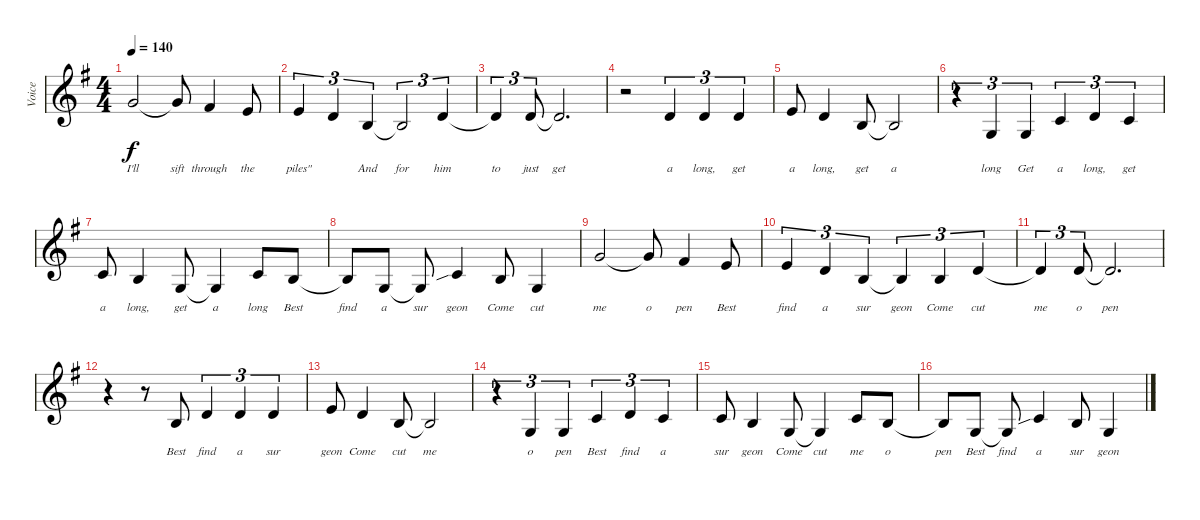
\track ("Voice" "Voice") {instrument lead6voice}
\staff {score}
\tuning (E4 B3 G3 D3 A2 E2) {hide}
\ts (4 4)
\tempo 140
\clef g2
\ks g
3.1.2{lyrics (0 "I'll") lyrics (1 "") lyrics (2 "") lyrics (3 "") lyrics (4 "") dy f} 3.1{t}.8{lyrics (0 "sift") lyrics (1 "") lyrics (2 "") lyrics (3 "") lyrics (4 "")} 2.1.4{lyrics (0 "through") lyrics (1 "") lyrics (2 "") lyrics (3 "") lyrics (4 "")} 0.1.8{lyrics (0 "the") lyrics (1 "") lyrics (2 "") lyrics (3 "") lyrics (4 "")} |
0.1.4{tu (3 2) lyrics (0 "piles\"") lyrics (1 "") lyrics (2 "") lyrics (3 "") lyrics (4 "")} 3.2.4{tu (3 2) lyrics (0 "") lyrics (1 "") lyrics (2 "") lyrics (3 "") lyrics (4 "")} 0.2.4{tu (3 2) lyrics (0 "And") lyrics (1 "") lyrics (2 "") lyrics (3 "") lyrics (4 "")} 0.2{t}.2{tu (3 2) lyrics (0 "for") lyrics (1 "") lyrics (2 "") lyrics (3 "") lyrics (4 "")} 3.2.4{tu (3 2) lyrics (0 "him") lyrics (1 "") lyrics (2 "") lyrics (3 "") lyrics (4 "")} |
3.2{t}.4{tu (3 2) lyrics (0 "to") lyrics (1 "") lyrics (2 "") lyrics (3 "") lyrics (4 "")} 3.2.8{tu (3 2) lyrics (0 "just") lyrics (1 "") lyrics (2 "") lyrics (3 "") lyrics (4 "")} 3.2{t}.2{d lyrics (0 "get") lyrics (1 "") lyrics (2 "") lyrics (3 "") lyrics (4 "")} |
r.2 3.2.4{tu (3 2) lyrics (0 "a") lyrics (1 "") lyrics (2 "") lyrics (3 "") lyrics (4 "")} 3.2.4{tu (3 2) lyrics (0 "long,") lyrics (1 "") lyrics (2 "") lyrics (3 "") lyrics (4 "")} 3.2.4{tu (3 2) lyrics (0 "get") lyrics (1 "") lyrics (2 "") lyrics (3 "") lyrics (4 "")} |
5.2.8{lyrics (0 "a") lyrics (1 "") lyrics (2 "") lyrics (3 "") lyrics (4 "")} 3.2.4{lyrics (0 "long,") lyrics (1 "") lyrics (2 "") lyrics (3 "") lyrics (4 "")} 4.3.8{lyrics (0 "get") lyrics (1 "") lyrics (2 "") lyrics (3 "") lyrics (4 "")} 4.3{t}.2{lyrics (0 "a") lyrics (1 "") lyrics (2 "") lyrics (3 "") lyrics (4 "")} |
r.4{tu (3 2)} 0.3.4{tu (3 2) lyrics (0 "long") lyrics (1 "") lyrics (2 "") lyrics (3 "") lyrics (4 "")} 0.3.4{tu (3 2) lyrics (0 "Get") lyrics (1 "") lyrics (2 "") lyrics (3 "") lyrics (4 "")} 1.2.4{tu (3 2) lyrics (0 "a") lyrics (1 "") lyrics (2 "") lyrics (3 "") lyrics (4 "")} 3.2.4{tu (3 2) lyrics (0 "long,") lyrics (1 "") lyrics (2 "") lyrics (3 "") lyrics (4 "")} 1.2.4{tu (3 2) lyrics (0 "get") lyrics (1 "") lyrics (2 "") lyrics (3 "") lyrics (4 "")} |
5.3.8{lyrics (0 "a") lyrics (1 "") lyrics (2 "") lyrics (3 "") lyrics (4 "")} 4.3.4{lyrics (0 "long,") lyrics (1 "") lyrics (2 "") lyrics (3 "") lyrics (4 "")} 0.3.8{lyrics (0 "get") lyrics (1 "") lyrics (2 "") lyrics (3 "") lyrics (4 "")} 0.3{t}.4{lyrics (0 "a") lyrics (1 "") lyrics (2 "") lyrics (3 "") lyrics (4 "")} 5.3.8{lyrics (0 "long") lyrics (1 "") lyrics (2 "") lyrics (3 "") lyrics (4 "")} 4.3.8{lyrics (0 "Best") lyrics (1 "") lyrics (2 "") lyrics (3 "") lyrics (4 "")} |
4.3{t}.8{lyrics (0 "find") lyrics (1 "") lyrics (2 "") lyrics (3 "") lyrics (4 "")} 0.3.8{lyrics (0 "a") lyrics (1 "") lyrics (2 "") lyrics (3 "") lyrics (4 "")} 0.3{t}.8{lyrics (0 "sur") lyrics (1 "") lyrics (2 "") lyrics (3 "") lyrics (4 "")} 5.3{sib}.4{lyrics (0 "geon") lyrics (1 "") lyrics (2 "") lyrics (3 "") lyrics (4 "")} 4.3.8{lyrics (0 "Come") lyrics (1 "") lyrics (2 "") lyrics (3 "") lyrics (4 "")} 0.3.4{lyrics (0 "cut") lyrics (1 "") lyrics (2 "") lyrics (3 "") lyrics (4 "")} |
3.1.2{lyrics (0 "me") lyrics (1 "") lyrics (2 "") lyrics (3 "") lyrics (4 "")} 3.1{t}.8{lyrics (0 "o") lyrics (1 "") lyrics (2 "") lyrics (3 "") lyrics (4 "")} 2.1.4{lyrics (0 "pen") lyrics (1 "") lyrics (2 "") lyrics (3 "") lyrics (4 "")} 0.1.8{lyrics (0 "Best") lyrics (1 "") lyrics (2 "") lyrics (3 "") lyrics (4 "")} |
0.1.4{tu (3 2) lyrics (0 "find") lyrics (1 "") lyrics (2 "") lyrics (3 "") lyrics (4 "")} 3.2.4{tu (3 2) lyrics (0 "a") lyrics (1 "") lyrics (2 "") lyrics (3 "") lyrics (4 "")} 0.2.4{tu (3 2) lyrics (0 "sur") lyrics (1 "") lyrics (2 "") lyrics (3 "") lyrics (4 "")} 0.2{t}.4{tu (3 2) lyrics (0 "geon") lyrics (1 "") lyrics (2 "") lyrics (3 "") lyrics (4 "")} 0.2.4{tu (3 2) lyrics (0 "Come") lyrics (1 "") lyrics (2 "") lyrics (3 "") lyrics (4 "")} 3.2.4{tu (3 2) lyrics (0 "cut") lyrics (1 "") lyrics (2 "") lyrics (3 "") lyrics (4 "")} |
3.2{t}.4{tu (3 2) lyrics (0 "me") lyrics (1 "") lyrics (2 "") lyrics (3 "") lyrics (4 "")} 3.2.8{tu (3 2) lyrics (0 "o") lyrics (1 "") lyrics (2 "") lyrics (3 "") lyrics (4 "")} 3.2{t}.2{d lyrics (0 "pen") lyrics (1 "") lyrics (2 "") lyrics (3 "") lyrics (4 "")} |
r.4 r.8 0.2.8{lyrics (0 "Best") lyrics (1 "") lyrics (2 "") lyrics (3 "") lyrics (4 "")} 3.2.4{tu (3 2) lyrics (0 "find") lyrics (1 "") lyrics (2 "") lyrics (3 "") lyrics (4 "")} 3.2.4{tu (3 2) lyrics (0 "a") lyrics (1 "") lyrics (2 "") lyrics (3 "") lyrics (4 "")} 3.2.4{tu (3 2) lyrics (0 "sur") lyrics (1 "") lyrics (2 "") lyrics (3 "") lyrics (4 "")} |
5.2.8{lyrics (0 "geon") lyrics (1 "") lyrics (2 "") lyrics (3 "") lyrics (4 "")} 3.2.4{lyrics (0 "Come") lyrics (1 "") lyrics (2 "") lyrics (3 "") lyrics (4 "")} 4.3.8{lyrics (0 "cut") lyrics (1 "") lyrics (2 "") lyrics (3 "") lyrics (4 "")} 4.3{t}.2{lyrics (0 "me") lyrics (1 "") lyrics (2 "") lyrics (3 "") lyrics (4 "")} |
r.4{tu (3 2)} 0.3.4{tu (3 2) lyrics (0 "o") lyrics (1 "") lyrics (2 "") lyrics (3 "") lyrics (4 "")} 0.3.4{tu (3 2) lyrics (0 "pen") lyrics (1 "") lyrics (2 "") lyrics (3 "") lyrics (4 "")} 5.3.4{tu (3 2) lyrics (0 "Best") lyrics (1 "") lyrics (2 "") lyrics (3 "") lyrics (4 "")} 3.2.4{tu (3 2) lyrics (0 "find") lyrics (1 "") lyrics (2 "") lyrics (3 "") lyrics (4 "")} 5.3.4{tu (3 2) lyrics (0 "a") lyrics (1 "") lyrics (2 "") lyrics (3 "") lyrics (4 "")} |
5.3.8{lyrics (0 "sur") lyrics (1 "") lyrics (2 "") lyrics (3 "") lyrics (4 "")} 4.3.4{lyrics (0 "geon") lyrics (1 "") lyrics (2 "") lyrics (3 "") lyrics (4 "")} 0.3.8{lyrics (0 "Come") lyrics (1 "") lyrics (2 "") lyrics (3 "") lyrics (4 "")} 0.3{t}.4{lyrics (0 "cut") lyrics (1 "") lyrics (2 "") lyrics (3 "") lyrics (4 "")} 5.3.8{lyrics (0 "me") lyrics (1 "") lyrics (2 "") lyrics (3 "") lyrics (4 "")} 4.3.8{lyrics (0 "o") lyrics (1 "") lyrics (2 "") lyrics (3 "") lyrics (4 "")} |
4.3{t}.8{lyrics (0 "pen") lyrics (1 "") lyrics (2 "") lyrics (3 "") lyrics (4 "")} 0.3.8{lyrics (0 "Best") lyrics (1 "") lyrics (2 "") lyrics (3 "") lyrics (4 "")} 0.3{t}.8{lyrics (0 "find") lyrics (1 "") lyrics (2 "") lyrics (3 "") lyrics (4 "")} 5.3{sib}.4{lyrics (0 "a") lyrics (1 "") lyrics (2 "") lyrics (3 "") lyrics (4 "")} 4.3.8{lyrics (0 "sur") lyrics (1 "") lyrics (2 "") lyrics (3 "") lyrics (4 "")} 0.3.4{lyrics (0 "geon") lyrics (1 "") lyrics (2 "") lyrics (3 "") lyrics (4 "")}
